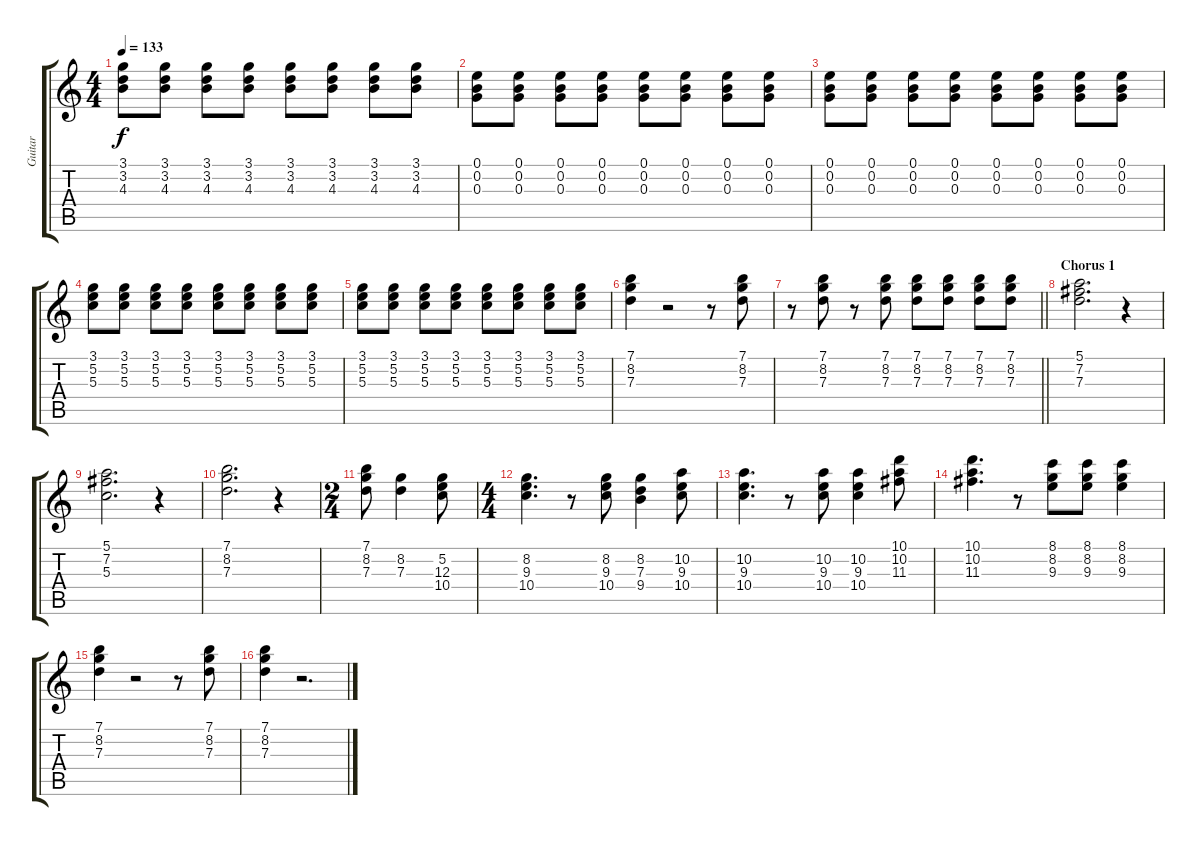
\track ("Guitar" "Guitar") {instrument overdrivenguitar}
\staff {score tabs}
\tuning (E4 B3 G3 D3 A2 E2) {hide}
\ts (4 4)
\tempo 133
\clef g2
\ks c
(3.1 3.2 4.3).8{dy f} (3.1 3.2 4.3).8 (3.1 3.2 4.3).8 (3.1 3.2 4.3).8 (3.1 3.2 4.3).8 (3.1 3.2 4.3).8 (3.1 3.2 4.3).8 (3.1 3.2 4.3).8 |
(0.1 0.2 0.3).8 (0.1 0.2 0.3).8 (0.1 0.2 0.3).8 (0.1 0.2 0.3).8 (0.1 0.2 0.3).8 (0.1 0.2 0.3).8 (0.1 0.2 0.3).8 (0.1 0.2 0.3).8 |
(0.1 0.2 0.3).8 (0.1 0.2 0.3).8 (0.1 0.2 0.3).8 (0.1 0.2 0.3).8 (0.1 0.2 0.3).8 (0.1 0.2 0.3).8 (0.1 0.2 0.3).8 (0.1 0.2 0.3).8 |
(3.1 5.2 5.3).8 (3.1 5.2 5.3).8 (3.1 5.2 5.3).8 (3.1 5.2 5.3).8 (3.1 5.2 5.3).8 (3.1 5.2 5.3).8 (3.1 5.2 5.3).8 (3.1 5.2 5.3).8 |
(3.1 5.2 5.3).8 (3.1 5.2 5.3).8 (3.1 5.2 5.3).8 (3.1 5.2 5.3).8 (3.1 5.2 5.3).8 (3.1 5.2 5.3).8 (3.1 5.2 5.3).8 (3.1 5.2 5.3).8 |
(7.1 8.2 7.3).4 r.2 r.8 (7.1 8.2 7.3).8 |
\barLineRight lightlight
r.8 (7.1 8.2 7.3).8 r.8 (7.1 8.2 7.3).8 (7.1 8.2 7.3).8 (7.1 8.2 7.3).8 (7.1 8.2 7.3).8 (7.1 8.2 7.3).8 |
\section ("" "Chorus 1")
(5.1 7.2 7.3).2{d} r.4 |
(5.1 7.2 5.3).2{d} r.4 |
(7.1 8.2 7.3).2{d} r.4 |
\ts (2 4)
(7.1 8.2 7.3).8 (8.2 7.3).4 (5.2 12.3 10.4).8 |
\ts (4 4)
(8.2 9.3 10.4).4{d} r.8 (8.2 9.3 10.4).8 (8.2 7.3 9.4).4 (10.2 9.3 10.4).8 |
(10.2 9.3 10.4).4{d} r.8 (10.2 9.3 10.4).8 (10.2 9.3 10.4).4 (10.1 10.2 11.3).8 |
(10.1 10.2 11.3).4{d} r.8 (8.1 8.2 9.3).8 (8.1 8.2 9.3).8 (8.1 8.2 9.3).4 |
(7.1 8.2 7.3).4 r.2 r.8 (7.1 8.2 7.3).8 |
(7.1 8.2 7.3).4 r.2{d}
